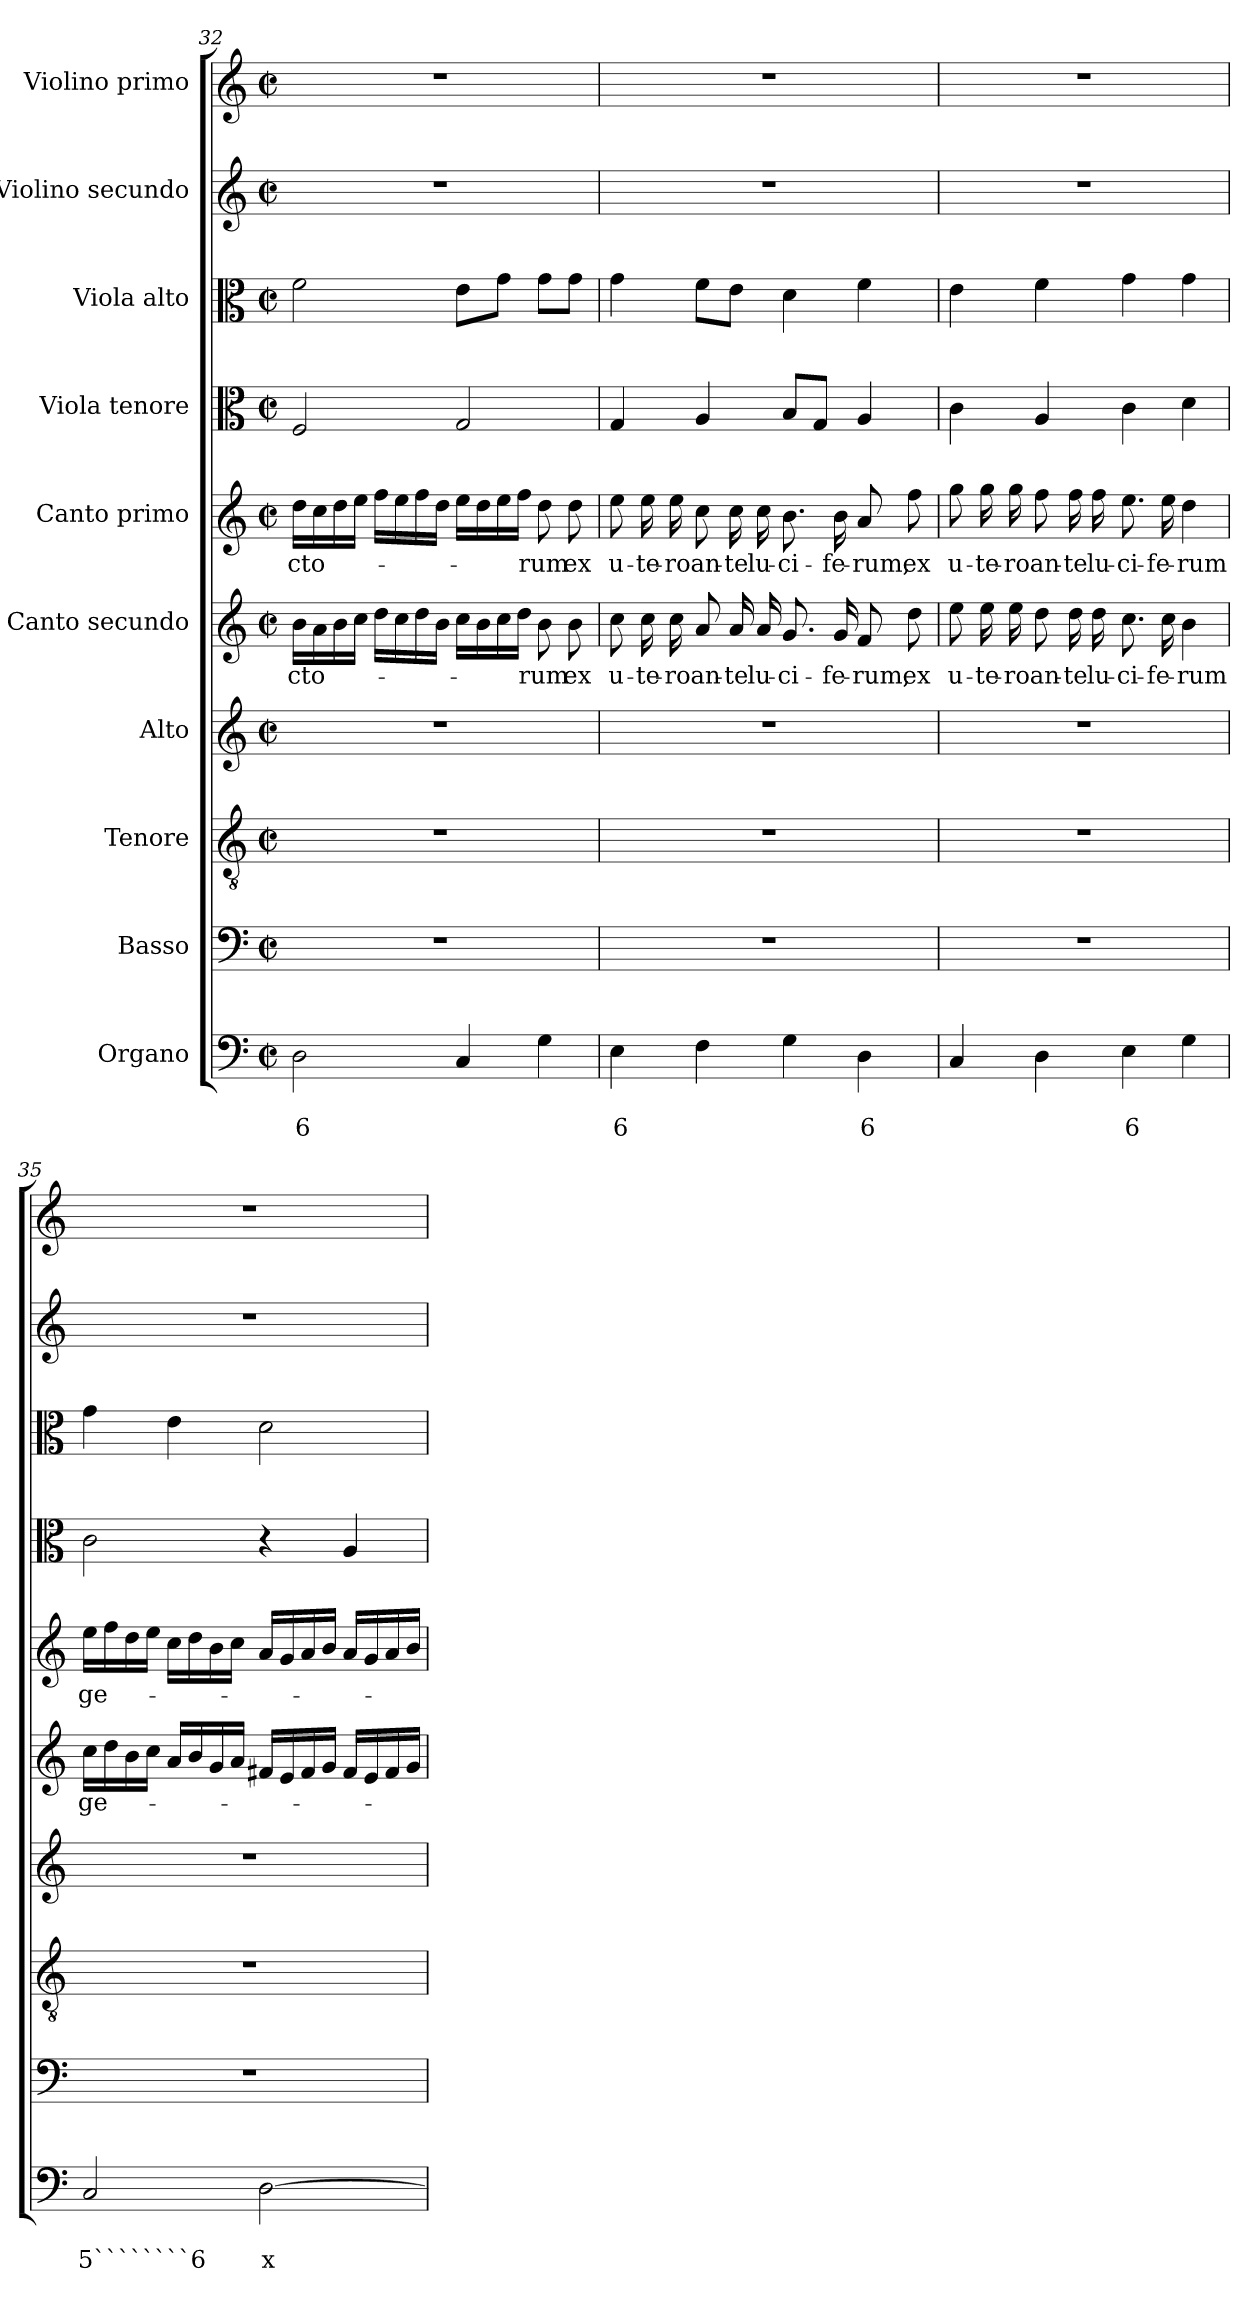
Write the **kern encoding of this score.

**kern	**text	**text	**kern	**kern	**kern	**kern	**text	**kern	**text	**kern	**kern	**kern	**kern
*part10	*part10	*part10	*part9	*part8	*part7	*part6	*part6	*part5	*part5	*part4	*part3	*part2	*part1
*staff10	*staff10	*staff10	*staff9	*staff8	*staff7	*staff6	*staff6	*staff5	*staff5	*staff4	*staff3	*staff2	*staff1
*I"Organo	*	*	*I"Basso	*I"Tenore	*I"Alto	*I"Canto secundo	*	*I"Canto primo	*	*I"Viola tenore	*I"Viola alto	*I"Violino secundo	*I"Violino primo
*clefF4	*	*	*clefF4	*clefGv2	*clefG2	*clefG2	*	*clefG2	*	*clefC3	*clefC3	*clefG2	*clefG2
*k[]	*	*	*k[]	*k[]	*k[]	*k[]	*	*k[]	*	*k[]	*k[]	*k[]	*k[]
*C:	*	*	*C:	*C:	*C:	*C:	*	*C:	*	*C:	*C:	*C:	*C:
*M2/2	*	*	*M2/2	*M2/2	*M2/2	*M2/2	*	*M2/2	*	*M2/2	*M2/2	*M2/2	*M2/2
*met(c|)	*	*	*met(c|)	*met(c|)	*met(c|)	*met(c|)	*	*met(c|)	*	*met(c|)	*met(c|)	*met(c|)	*met(c|)
=32	=32	=32	=32	=32	=32	=32	=32	=32	=32	=32	=32	=32	=32
!	!	!LO:LY:b	!	!	!	!	!LO:LY:b	!	!LO:LY:b	!	!	!	!
2D\	.	6	1r	1r	1r	16b\LL	-cto-	16dd\LL	-cto-	2F/	2f\	1r	1r
.	.	.	.	.	.	16a\	.	16cc\	.	.	.	.	.
.	.	.	.	.	.	16b\	.	16dd\	.	.	.	.	.
.	.	.	.	.	.	16cc\JJ	.	16ee\JJ	.	.	.	.	.
.	.	.	.	.	.	16dd\LL	.	16ff\LL	.	.	.	.	.
.	.	.	.	.	.	16cc\	.	16ee\	.	.	.	.	.
.	.	.	.	.	.	16dd\	.	16ff\	.	.	.	.	.
.	.	.	.	.	.	16b\JJ	.	16dd\JJ	.	.	.	.	.
4C/	.	.	.	.	.	16cc\LL	.	16ee\LL	.	2G/	8e\L	.	.
.	.	.	.	.	.	16b\	.	16dd\	.	.	.	.	.
.	.	.	.	.	.	16cc\	.	16ee\	.	.	8g\J	.	.
.	.	.	.	.	.	16dd\JJ	.	16ff\JJ	.	.	.	.	.
!	!	!	!	!	!	!	!LO:LY:b	!	!LO:LY:b	!	!	!	!
4G\	.	.	.	.	.	8b\	-rum	8dd\	-rum	.	8g\L	.	.
!	!	!	!	!	!	!	!LO:LY:b	!	!LO:LY:b	!	!	!	!
.	.	.	.	.	.	8b\	ex	8dd\	ex	.	8g\J	.	.
=33	=33	=33	=33	=33	=33	=33	=33	=33	=33	=33	=33	=33	=33
!	!	!LO:LY:b	!	!	!	!	!LO:LY:b	!	!LO:LY:b	!	!	!	!
4E\	.	6	1r	1r	1r	8cc\	u-	8ee\	u-	4G/	4g\	1r	1r
!	!	!	!	!	!	!	!LO:LY:b	!	!LO:LY:b	!	!	!	!
.	.	.	.	.	.	16cc\	-te-	16ee\	-te-	.	.	.	.
!	!	!	!	!	!	!	!LO:LY:b	!	!LO:LY:b	!	!	!	!
.	.	.	.	.	.	16cc\	-ro	16ee\	-ro	.	.	.	.
!	!	!	!	!	!	!	!LO:LY:b	!	!LO:LY:b	!	!	!	!
4F\	.	.	.	.	.	8a/	an-	8cc\	an-	4A/	8f\L	.	.
!	!	!	!	!	!	!	!LO:LY:b	!	!LO:LY:b	!	!	!	!
.	.	.	.	.	.	16a/	-te	16cc\	-te	.	8e\J	.	.
!	!	!	!	!	!	!	!LO:LY:b	!	!LO:LY:b	!	!	!	!
.	.	.	.	.	.	16a/	lu-	16cc\	lu-	.	.	.	.
!	!	!	!	!	!	!	!LO:LY:b	!	!LO:LY:b	!	!	!	!
4G\	.	.	.	.	.	8.g/	-ci-	8.b\	-ci-	8B/L	4d\	.	.
.	.	.	.	.	.	.	.	.	.	8G/J	.	.	.
!	!	!	!	!	!	!	!LO:LY:b	!	!LO:LY:b	!	!	!	!
.	.	.	.	.	.	16g/	-fe-	16b\	-fe-	.	.	.	.
!	!	!LO:LY:b	!	!	!	!	!LO:LY:b	!	!LO:LY:b	!	!	!	!
4D\	.	6	.	.	.	8f/	-rum,	8a/	-rum,	4A/	4f\	.	.
!	!	!	!	!	!	!	!LO:LY:b	!	!LO:LY:b	!	!	!	!
.	.	.	.	.	.	8dd\	ex	8ff\	ex	.	.	.	.
=34	=34	=34	=34	=34	=34	=34	=34	=34	=34	=34	=34	=34	=34
!	!	!	!	!	!	!	!LO:LY:b	!	!LO:LY:b	!	!	!	!
4C/	.	.	1r	1r	1r	8ee\	u-	8gg\	u-	4c\	4e\	1r	1r
!	!	!	!	!	!	!	!LO:LY:b	!	!LO:LY:b	!	!	!	!
.	.	.	.	.	.	16ee\	-te-	16gg\	-te-	.	.	.	.
!	!	!	!	!	!	!	!LO:LY:b	!	!LO:LY:b	!	!	!	!
.	.	.	.	.	.	16ee\	-ro	16gg\	-ro	.	.	.	.
!	!	!	!	!	!	!	!LO:LY:b	!	!LO:LY:b	!	!	!	!
4D\	.	.	.	.	.	8dd\	an-	8ff\	an-	4A/	4f\	.	.
!	!	!	!	!	!	!	!LO:LY:b	!	!LO:LY:b	!	!	!	!
.	.	.	.	.	.	16dd\	-te	16ff\	-te	.	.	.	.
!	!	!	!	!	!	!	!LO:LY:b	!	!LO:LY:b	!	!	!	!
.	.	.	.	.	.	16dd\	lu-	16ff\	lu-	.	.	.	.
!	!	!LO:LY:b	!	!	!	!	!LO:LY:b	!	!LO:LY:b	!	!	!	!
4E\	.	6	.	.	.	8.cc\	-ci-	8.ee\	-ci-	4c\	4g\	.	.
!	!	!	!	!	!	!	!LO:LY:b	!	!LO:LY:b	!	!	!	!
.	.	.	.	.	.	16cc\	-fe-	16ee\	-fe-	.	.	.	.
!	!	!	!	!	!	!	!LO:LY:b	!	!LO:LY:b	!	!	!	!
4G\	.	.	.	.	.	4b\	-rum	4dd\	-rum	4d\	4g\	.	.
!!LO:PB:g=z
=35	=35	=35	=35	=35	=35	=35	=35	=35	=35	=35	=35	=35	=35
!	!	!LO:LY:b	!	!	!	!	!LO:LY:b	!	!LO:LY:b	!	!	!	!
2C/	.	5````````6	1r	1r	1r	16cc\LL	ge-	16ee\LL	ge-	2c\	4g\	1r	1r
.	.	.	.	.	.	16dd\	.	16ff\	.	.	.	.	.
.	.	.	.	.	.	16b\	.	16dd\	.	.	.	.	.
.	.	.	.	.	.	16cc\JJ	.	16ee\JJ	.	.	.	.	.
.	.	.	.	.	.	16a/LL	.	16cc\LL	.	.	4e\	.	.
.	.	.	.	.	.	16b/	.	16dd\	.	.	.	.	.
.	.	.	.	.	.	16g/	.	16b\	.	.	.	.	.
.	.	.	.	.	.	16a/JJ	.	16cc\JJ	.	.	.	.	.
!	!	!LO:LY:b	!	!	!	!	!	!	!	!	!	!	!
[2D\	.	x	.	.	.	16f#X/LL	.	16a/LL	.	4r	2d\	.	.
.	.	.	.	.	.	16e/	.	16g/	.	.	.	.	.
.	.	.	.	.	.	16f#/	.	16a/	.	.	.	.	.
.	.	.	.	.	.	16g/JJ	.	16b/JJ	.	.	.	.	.
.	.	.	.	.	.	16f#/LL	.	16a/LL	.	4A/	.	.	.
.	.	.	.	.	.	16e/	.	16g/	.	.	.	.	.
.	.	.	.	.	.	16f#/	.	16a/	.	.	.	.	.
.	.	.	.	.	.	16g/JJ	.	16b/JJ	.	.	.	.	.
=	=	=	=	=	=	=	=	=	=	=	=	=	=
*-	*-	*-	*-	*-	*-	*-	*-	*-	*-	*-	*-	*-	*-
